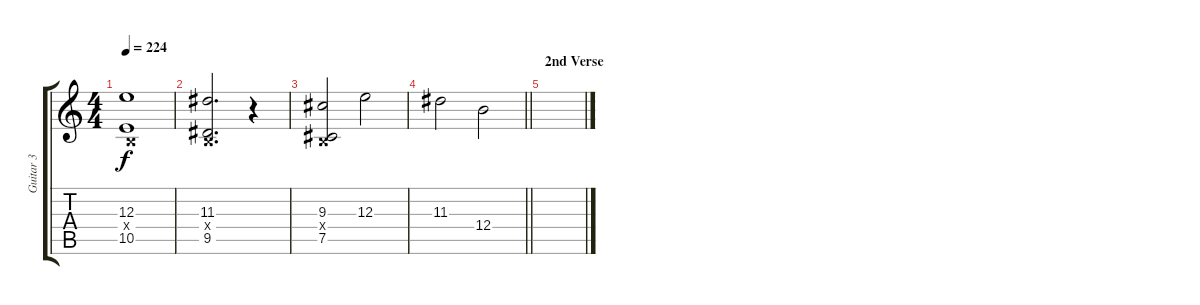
\track ("Guitar 3" "Guitar 3") {instrument distortionguitar}
\staff {score tabs}
\tuning (Db4 Ab3 E3 B2 Gb2 Db2) {hide}
\ts (4 4)
\tempo 224
\clef g2
\ks c
(12.3 0.4{x} 10.5).1{dy f balance 11} |
(11.3 0.4{x} 9.5).2{d} r.4 |
(9.3 0.4{x} 7.5).2 12.3.2 |
\barLineRight lightlight
11.3.2 12.4.2 |
\section ("" "2nd Verse")
